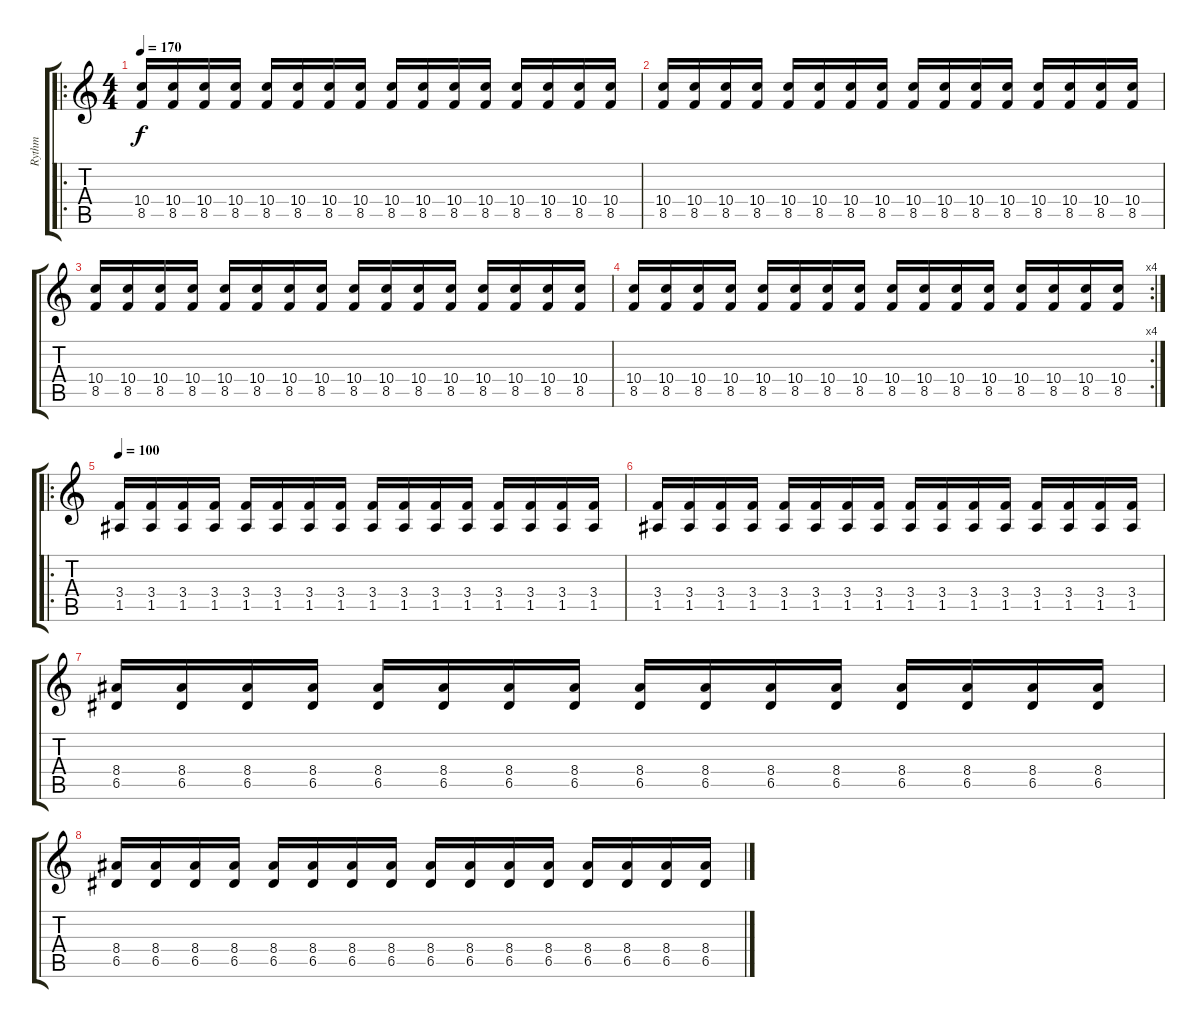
\track ("Rythm" "Rythm") {instrument overdrivenguitar}
\staff {score tabs}
\tuning (E4 B3 G3 D3 A2 E2) {hide}
\ro
\ts (4 4)
\tempo 170
\clef g2
\ks c
(10.4 8.5).16{dy f} (10.4 8.5).16 (10.4 8.5).16 (10.4 8.5).16 (10.4 8.5).16 (10.4 8.5).16 (10.4 8.5).16 (10.4 8.5).16 (10.4 8.5).16 (10.4 8.5).16 (10.4 8.5).16 (10.4 8.5).16 (10.4 8.5).16 (10.4 8.5).16 (10.4 8.5).16 (10.4 8.5).16 |
(10.4 8.5).16 (10.4 8.5).16 (10.4 8.5).16 (10.4 8.5).16 (10.4 8.5).16 (10.4 8.5).16 (10.4 8.5).16 (10.4 8.5).16 (10.4 8.5).16 (10.4 8.5).16 (10.4 8.5).16 (10.4 8.5).16 (10.4 8.5).16 (10.4 8.5).16 (10.4 8.5).16 (10.4 8.5).16 |
(10.4 8.5).16 (10.4 8.5).16 (10.4 8.5).16 (10.4 8.5).16 (10.4 8.5).16 (10.4 8.5).16 (10.4 8.5).16 (10.4 8.5).16 (10.4 8.5).16 (10.4 8.5).16 (10.4 8.5).16 (10.4 8.5).16 (10.4 8.5).16 (10.4 8.5).16 (10.4 8.5).16 (10.4 8.5).16 |
\rc 4
(10.4 8.5).16 (10.4 8.5).16 (10.4 8.5).16 (10.4 8.5).16 (10.4 8.5).16 (10.4 8.5).16 (10.4 8.5).16 (10.4 8.5).16 (10.4 8.5).16 (10.4 8.5).16 (10.4 8.5).16 (10.4 8.5).16 (10.4 8.5).16 (10.4 8.5).16 (10.4 8.5).16 (10.4 8.5).16 |
\ro
\tempo 100
(3.4 1.5).16 (3.4 1.5).16 (3.4 1.5).16 (3.4 1.5).16 (3.4 1.5).16 (3.4 1.5).16 (3.4 1.5).16 (3.4 1.5).16 (3.4 1.5).16 (3.4 1.5).16 (3.4 1.5).16 (3.4 1.5).16 (3.4 1.5).16 (3.4 1.5).16 (3.4 1.5).16 (3.4 1.5).16 |
(3.4 1.5).16 (3.4 1.5).16 (3.4 1.5).16 (3.4 1.5).16 (3.4 1.5).16 (3.4 1.5).16 (3.4 1.5).16 (3.4 1.5).16 (3.4 1.5).16 (3.4 1.5).16 (3.4 1.5).16 (3.4 1.5).16 (3.4 1.5).16 (3.4 1.5).16 (3.4 1.5).16 (3.4 1.5).16 |
(8.4 6.5).16 (8.4 6.5).16 (8.4 6.5).16 (8.4 6.5).16 (8.4 6.5).16 (8.4 6.5).16 (8.4 6.5).16 (8.4 6.5).16 (8.4 6.5).16 (8.4 6.5).16 (8.4 6.5).16 (8.4 6.5).16 (8.4 6.5).16 (8.4 6.5).16 (8.4 6.5).16 (8.4 6.5).16 |
(8.4 6.5).16 (8.4 6.5).16 (8.4 6.5).16 (8.4 6.5).16 (8.4 6.5).16 (8.4 6.5).16 (8.4 6.5).16 (8.4 6.5).16 (8.4 6.5).16 (8.4 6.5).16 (8.4 6.5).16 (8.4 6.5).16 (8.4 6.5).16 (8.4 6.5).16 (8.4 6.5).16 (8.4 6.5).16
